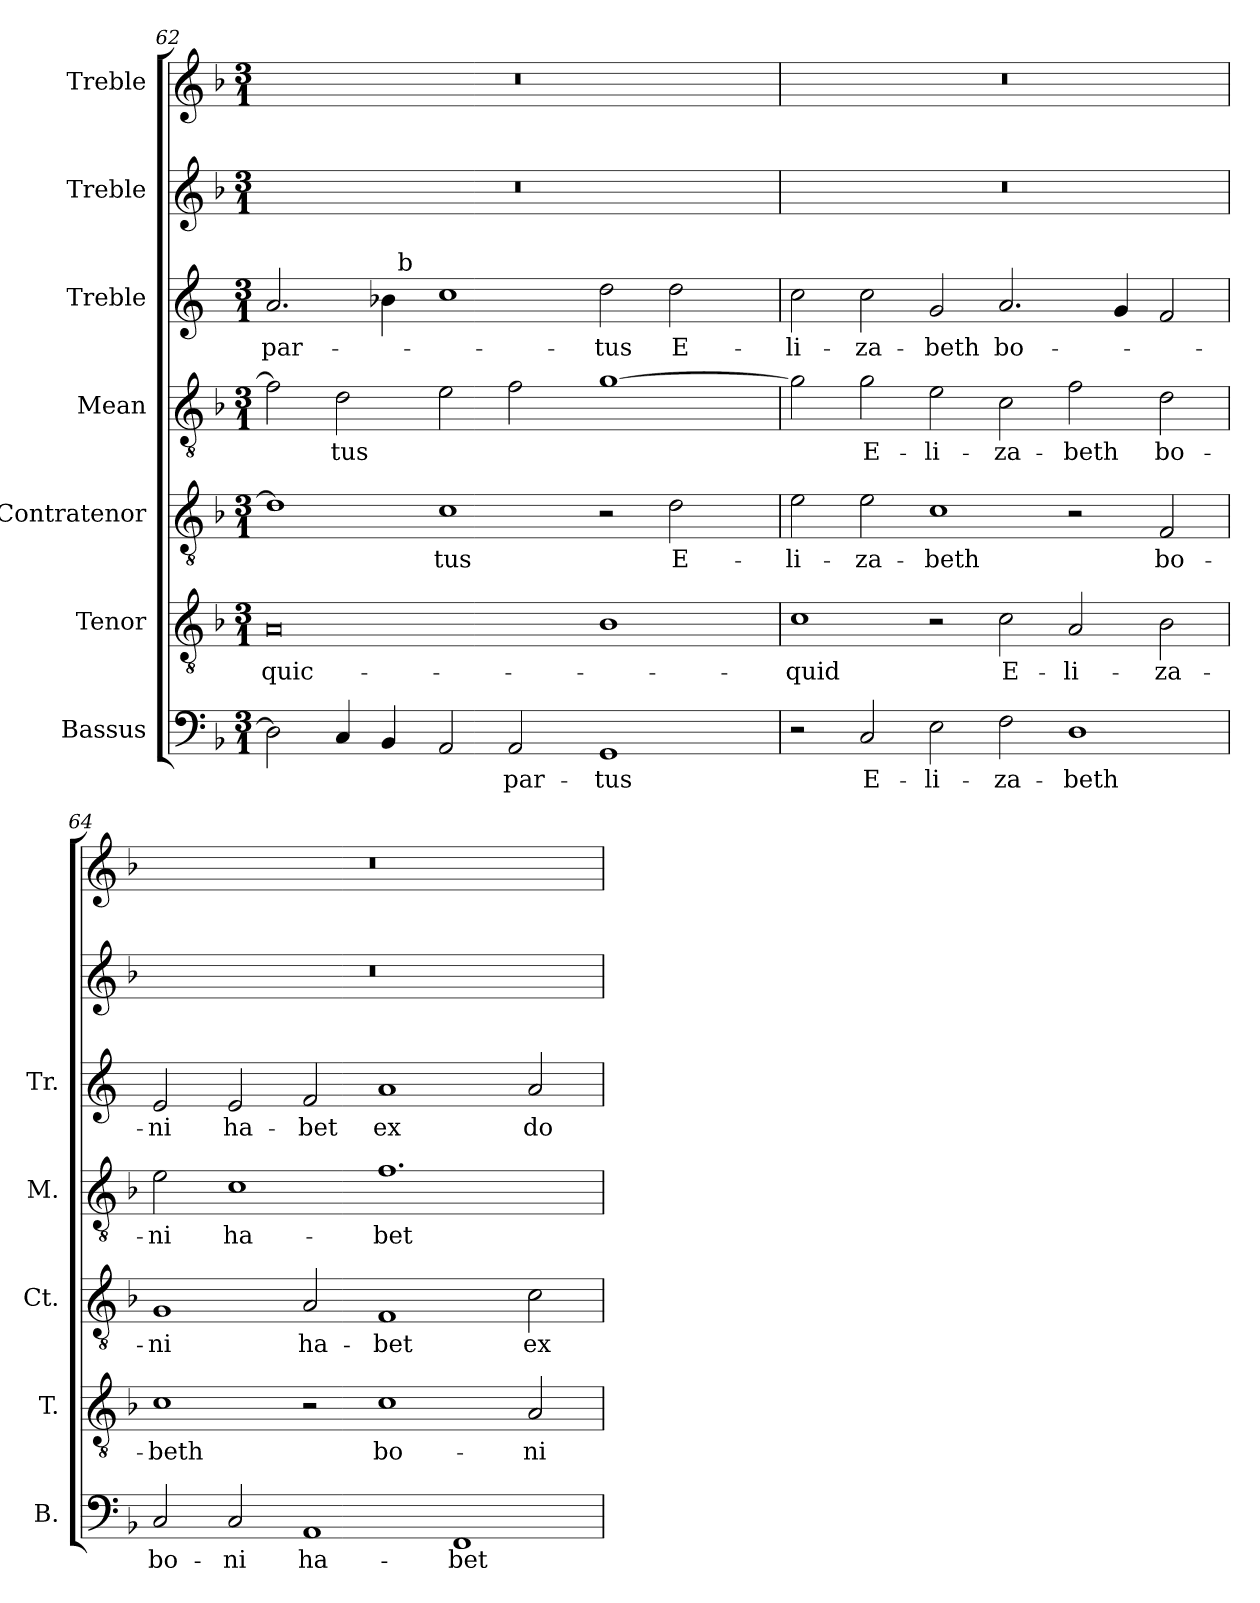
**kern	**text	**kern	**text	**kern	**text	**kern	**text	**kern	**text	**kern	**kern
*part7	*part7	*part6	*part6	*part5	*part5	*part4	*part4	*part3	*part3	*part2	*part1
*staff7	*staff7	*staff6	*staff6	*staff5	*staff5	*staff4	*staff4	*staff3	*staff3	*staff2	*staff1
*I"Bassus	*	*I"Tenor	*	*I"Contratenor	*	*I"Mean	*	*I"Treble	*	*I"Treble	*I"Treble
*I'B.	*	*I'T.	*	*I'Ct.	*	*I'M.	*	*I'Tr.	*	*	*
*clefF4	*	*clefGv2	*	*clefGv2	*	*clefGv2	*	*clefG2	*	*clefG2	*clefG2
*	*	*ITrd7c12	*	*ITrd7c12	*	*ITrd7c12	*	*	*	*	*
*k[b-]	*	*k[b-]	*	*k[b-]	*	*k[b-]	*	*k[]	*	*k[b-]	*k[b-]
*F:	*	*F:	*	*F:	*	*F:	*	*	*	*F:	*F:
*M3/1	*	*M3/1	*	*M3/1	*	*M3/1	*	*M3/1	*	*M3/1	*M3/1
=62	=62	=62	=62	=62	=62	=62	=62	=62	=62	=62	=62
!	!	!	!LO:LY:b:color=#000000	!	!	!	!	!	!	!	!
!	!	!	!	!	!	!	!	!	!LO:LY:b:color=#000000	!LO:N:vis=1	!LO:N:vis=1
*	*	*	*	*	*	*	*	*^	*	*	*
2Di\]	.	0AAi	quic-	1Di]	.	2Fi\]	.	2.ai/	2ryy	par-	0.r	0.r
!	!	!	!	!	!	!	!LO:LY:b:color=#000000	!	!	!	!	!
4Ci/	.	.	.	.	.	2Di\	-tus	.	4ryy	.	.	.
4BB-i/	.	.	.	.	.	.	.	4b-i\	32ryy	.	.	.
.	.	.	.	.	.	.	.	.	256ryy	.	.	.
!	!	!	!	!	!	!	!	!	!LO:TX:a:t=b	!	!	!
.	.	.	.	.	.	.	.	.	1ryy	.	.	.
!	!	!	!	!	!LO:LY:b:color=#000000	!	!	!	!	!	!	!
2AAi/	.	.	.	1Ci	-tus	2Ei\	.	1cci	.	.	.	.
!	!LO:LY:b:color=#000000	!	!	!	!	!	!	!	!	!	!	!
2AAi/	par-	.	.	.	.	2Fi\	.	.	.	.	.	.
.	.	.	.	.	.	.	.	.	1ryy	.	.	.
!	!LO:LY:b:color=#000000	!	!	!	!	!	!	!	!	!	!	!
!	!	!	!	!	!	!	!	!	!	!LO:LY:b:color=#000000	!	!
1GGi	-tus	1BB-i	.	2r	.	[>1Gi	.	2ddi\	.	-tus	.	.
!	!	!	!	!	!LO:LY:b:color=#000000	!	!	!	!	!	!	!
!	!	!	!	!	!	!	!	!	!	!LO:LY:b:color=#000000	!	!
.	.	.	.	2Di\	E-	.	.	2ddi\	.	E-	.	.
.	.	.	.	.	.	.	.	.	8ryy	.	.	.
.	.	.	.	.	.	.	.	.	16ryy	.	.	.
.	.	.	.	.	.	.	.	.	64..ryy	.	.	.
*	*	*	*	*	*	*	*	*v	*v	*	*	*
=63`	=63`	=63`	=63`	=63`	=63`	=63`	=63`	=63`	=63`	=63`	=63`
*	*	*	*	*	*	*	*	*^	*	*	*
!	!	!	!LO:LY:b:color=#000000	!	!	!	!	!	!	!	!	!
*	*	*	*	*	*	*	*	*v	*v	*	*	*
*	*	*	*	*	*	*	*	*^	*	*	*
!	!	!	!	!	!LO:LY:b:color=#000000	!	!	!	!	!	!	!
*	*	*	*	*	*	*	*	*v	*v	*	*	*
*	*	*	*	*	*	*	*	*^	*	*	*
!	!	!	!	!	!	!	!	!	!	!LO:LY:b:color=#000000	!LO:N:vis=1	!LO:N:vis=1
*	*	*	*	*	*	*	*	*v	*v	*	*	*
2r	.	1Ci	-quid	2Ei\	-li-	2Gi\]	.	2cci\	-li-	0.r	0.r
!	!LO:LY:b:color=#000000	!	!	!	!	!	!	!	!	!	!
!	!	!	!	!	!LO:LY:b:color=#000000	!	!	!	!	!	!
!	!	!	!	!	!	!	!LO:LY:b:color=#000000	!	!	!	!
!	!	!	!	!	!	!	!	!	!LO:LY:b:color=#000000	!	!
2Ci/	E-	.	.	2Ei\	-za-	2Gi\	E-	2cci\	-za-	.	.
!	!LO:LY:b:color=#000000	!	!	!	!	!	!	!	!	!	!
!	!	!	!	!	!LO:LY:b:color=#000000	!	!	!	!	!	!
!	!	!	!	!	!	!	!LO:LY:b:color=#000000	!	!	!	!
!	!	!	!	!	!	!	!	!	!LO:LY:b:color=#000000	!	!
2Ei\	-li-	2r	.	1Ci	-beth	2Ei\	-li-	2gi/	-beth	.	.
!	!LO:LY:b:color=#000000	!	!	!	!	!	!	!	!	!	!
!	!	!	!LO:LY:b:color=#000000	!	!	!	!	!	!	!	!
!	!	!	!	!	!	!	!LO:LY:b:color=#000000	!	!	!	!
!	!	!	!	!	!	!	!	!	!LO:LY:b:color=#000000	!	!
2Fi\	-za-	2Ci\	E-	.	.	2Ci\	-za-	2.ai/	bo-	.	.
!	!LO:LY:b:color=#000000	!	!	!	!	!	!	!	!	!	!
!	!	!	!LO:LY:b:color=#000000	!	!	!	!	!	!	!	!
!	!	!	!	!	!	!	!LO:LY:b:color=#000000	!	!	!	!
1Di	-beth	2AAi/	-li-	2r	.	2Fi\	-beth	.	.	.	.
.	.	.	.	.	.	.	.	4gi/	.	.	.
!	!	!	!LO:LY:b:color=#000000	!	!	!	!	!	!	!	!
!	!	!	!	!	!LO:LY:b:color=#000000	!	!	!	!	!	!
!	!	!	!	!	!	!	!LO:LY:b:color=#000000	!	!	!	!
.	.	2BB-i\	-za-	2FFi/	bo-	2Di\	bo-	2fi/	.	.	.
!!LO:PB:g=z
=64`	=64`	=64`	=64`	=64`	=64`	=64`	=64`	=64`	=64`	=64`	=64`
!	!LO:LY:b:color=#000000	!	!	!	!	!	!	!	!	!	!
!	!	!	!LO:LY:b:color=#000000	!	!	!	!	!	!	!	!
!	!	!	!	!	!LO:LY:b:color=#000000	!	!	!	!	!	!
!	!	!	!	!	!	!	!LO:LY:b:color=#000000	!	!	!	!
!	!	!	!	!	!	!	!	!	!LO:LY:b:color=#000000	!LO:N:vis=1	!LO:N:vis=1
2Ci/	bo-	1Ci	-beth	1GGi	-ni	2Ei\	-ni	2ei/	-ni	0.r	0.r
!	!LO:LY:b:color=#000000	!	!	!	!	!	!	!	!	!	!
!	!	!	!	!	!	!	!LO:LY:b:color=#000000	!	!	!	!
!	!	!	!	!	!	!	!	!	!LO:LY:b:color=#000000	!	!
2Ci/	-ni	.	.	.	.	1Ci	ha-	2ei/	ha-	.	.
!	!LO:LY:b:color=#000000	!	!	!	!	!	!	!	!	!	!
!	!	!	!	!	!LO:LY:b:color=#000000	!	!	!	!	!	!
!	!	!	!	!	!	!	!	!	!LO:LY:b:color=#000000	!	!
1AAi	ha-	2r	.	2AAi/	ha-	.	.	2fi/	-bet	.	.
!	!	!	!LO:LY:b:color=#000000	!	!	!	!	!	!	!	!
!	!	!	!	!	!LO:LY:b:color=#000000	!	!	!	!	!	!
!	!	!	!	!	!	!	!LO:LY:b:color=#000000	!	!	!	!
!	!	!	!	!	!	!	!	!	!LO:LY:b:color=#000000	!	!
.	.	1Ci	bo-	1FFi	-bet	1.Fi	-bet	1ai	ex	.	.
!	!LO:LY:b:color=#000000	!	!	!	!	!	!	!	!	!	!
1FFi	-bet	.	.	.	.	.	.	.	.	.	.
!	!	!	!LO:LY:b:color=#000000	!	!	!	!	!	!	!	!
!	!	!	!	!	!LO:LY:b:color=#000000	!	!	!	!	!	!
!	!	!	!	!	!	!	!	!	!LO:LY:b:color=#000000	!	!
.	.	2AAi/	-ni	2Ci\	ex	.	.	2ai/	do-	.	.
=`	=`	=`	=`	=`	=`	=`	=`	=`	=`	=`	=`
*-	*-	*-	*-	*-	*-	*-	*-	*-	*-	*-	*-
